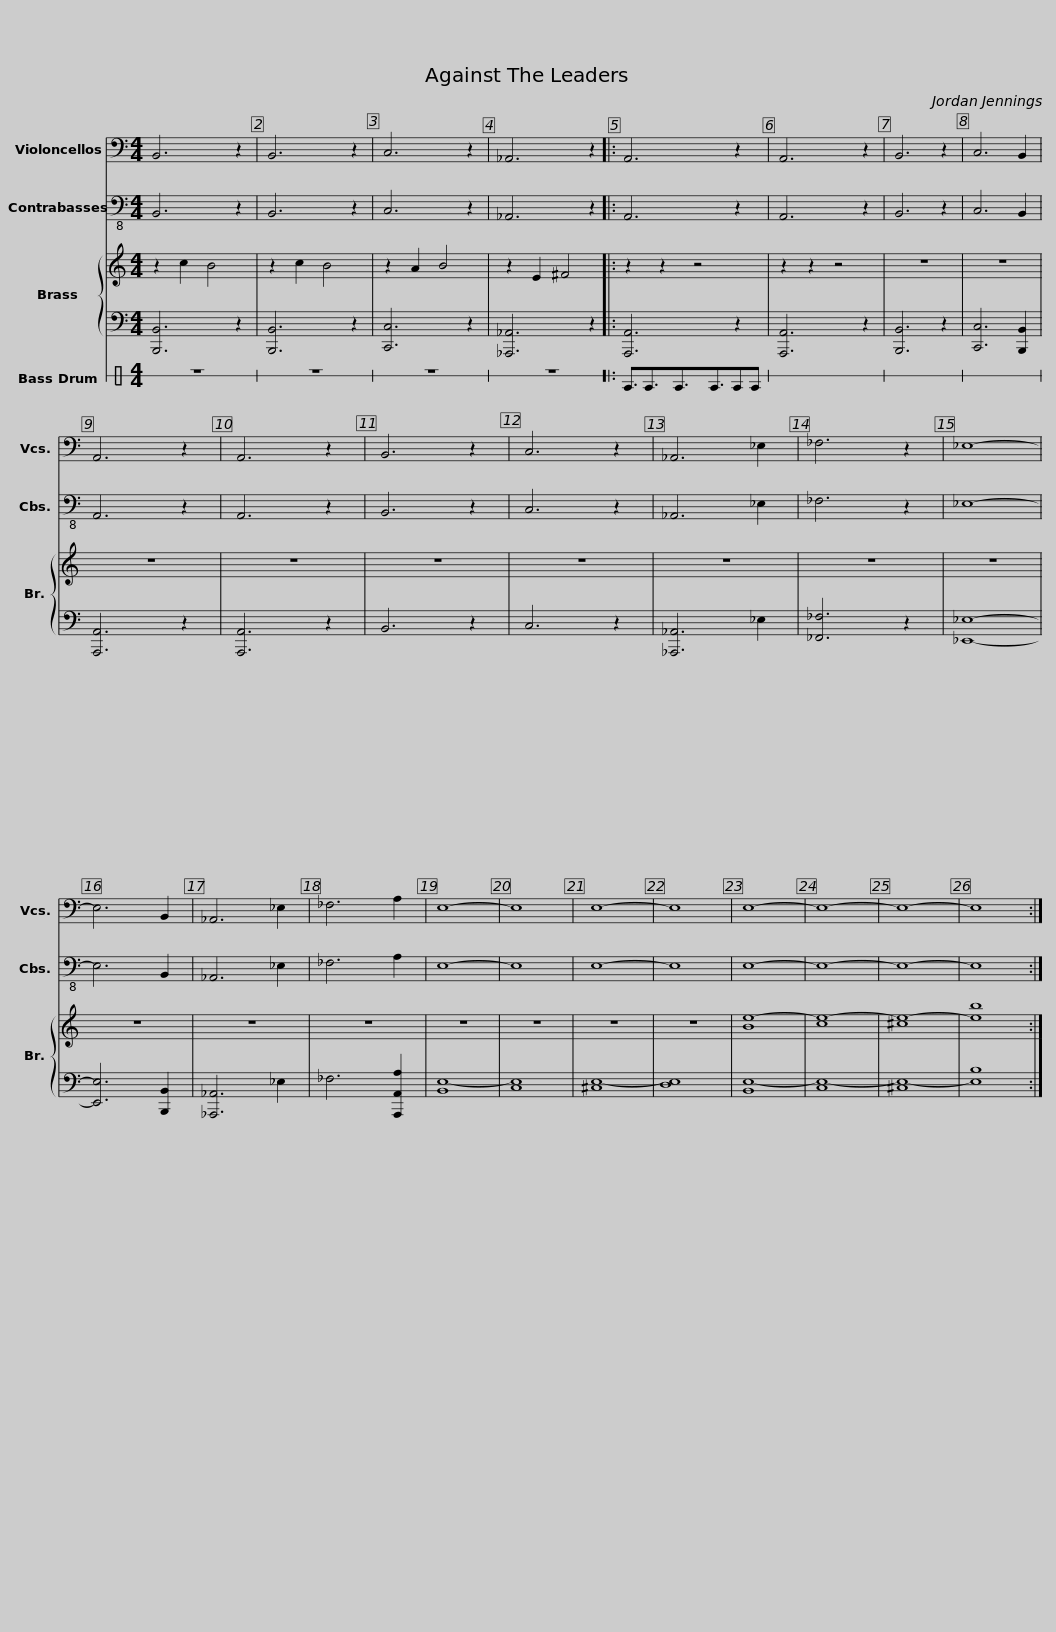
X:1
%%score 1 2 { 3 | 4 } 5
L:1/8
M:4/4
I:linebreak $
K:C
V:1 bass
V:2 bass-8
V:3 treble
V:4 bass
V:5 perc stafflines=1
K:none
V:1
 B,,6 z2 | B,,6 z2 | C,6 z2 | _A,,6 z2 |: A,,6 z2 | %5
 A,,6 z2 | B,,6 z2 |$ C,6 B,,2 | A,,6 z2 | A,,6 z2 | %10
 B,,6 z2 | C,6 z2 | _A,,6 _E,2 | _F,6 z2 | _E,8- | %15
 E,6 B,,2 | _A,,6 _E,2 | _F,6 A,2 | E,8- |$ E,8 | %20
 E,8- | E,8 | E,8- | E,8- | E,8- | %25
 E,8 :| %26
V:2
 B,,6 z2 | B,,6 z2 | C,6 z2 | _A,,6 z2 |: A,,6 z2 | %5
 A,,6 z2 | B,,6 z2 |$ C,6 B,,2 | A,,6 z2 | A,,6 z2 | %10
 B,,6 z2 | C,6 z2 | _A,,6 _E,2 | _F,6 z2 | _E,8- | %15
 E,6 B,,2 | _A,,6 _E,2 | _F,6 A,2 | E,8- |$ E,8 | %20
 E,8- | E,8 | E,8- | E,8- | E,8- | %25
 E,8 :| %26
V:3
 z2 c2 B4 | z2 c2 B4 | z2 A2 B4 | z2 E2 ^F4 |: z2 z2 z4 | %5
 z2 z2 z4 | z8 |$ z8 | z8 | z8 | %10
 z8 | z8 | z8 | z8 | z8 | %15
 z8 | z8 | z8 | z8 |$ z8 | %20
 z8 | z8 | [Be-]8 | [ce-]8 | [^ce-]8 | %25
 [eb]8 :| %26
V:4
 [B,,,B,,]6 z2 | [B,,,B,,]6 z2 | [C,,C,]6 z2 | [_A,,,_A,,]6 z2 |: [A,,,A,,]6 z2 | %5
 [A,,,A,,]6 z2 | [B,,,B,,]6 z2 |$ [C,,C,]6 [B,,,B,,]2 | [A,,,A,,]6 z2 | [A,,,A,,]6 z2 | %10
 B,,6 z2 | C,6 z2 | [_A,,,_A,,]6 _E,2 | [_F,,_F,]6 z2 | [_E,,_E,]8- | %15
 [E,,E,]6 [B,,,B,,]2 | [_A,,,_A,,]6 _E,2 | _F,6 [A,,,A,,A,]2 | [B,,E,-]8 |$ [C,E,]8 | %20
 [^C,E,-]8 | [D,E,]8 | [B,,E,-]8 | [C,E,-]8 | [^C,E,-]8 | %25
 [E,B,]8 :| %26
V:5
 z8 | z8 | z8 | z8 |: E3/2E3/2E3/2E3/2EE | %5
 x8 | x8 |$ x8 | x8 | x8 | %10
 x8 | x8 | x8 | x8 | x8 | %15
 x8 | x8 | x8 | x8 |$ x8 | %20
 x8 | x8 | x8 | x8 | x8 | %25
 x8 :| %26
